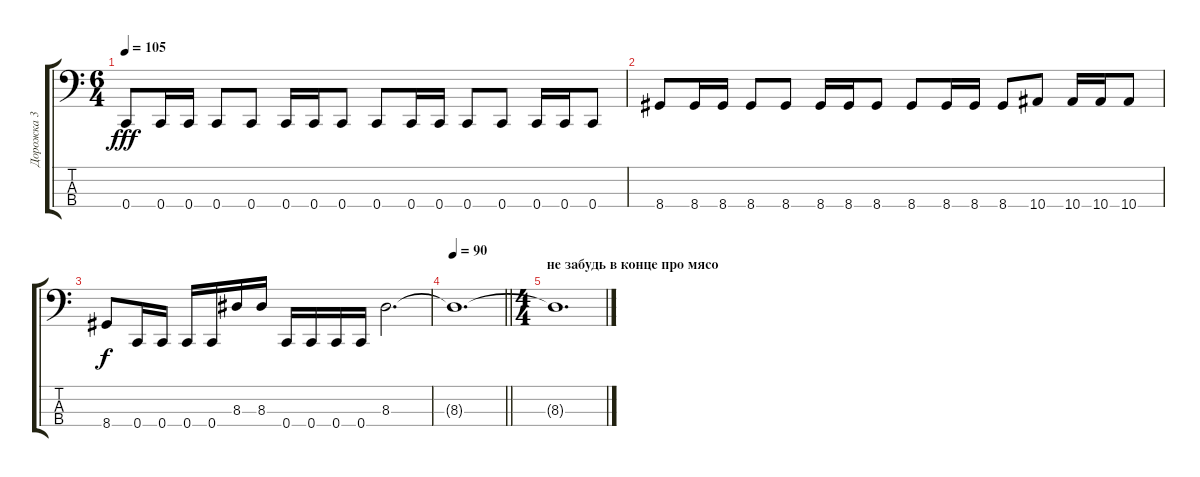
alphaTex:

\track ("Дорожка 3" "Дорожка 3") {instrument electricbassfinger}
\staff {score tabs}
\tuning (F2 C2 G1 C1) {hide}
\ts (6 4)
\tempo 105
\clef f4
\ks c
0.4.8{dy fff} 0.4.16 0.4.16 0.4.8 0.4.8 0.4.16 0.4.16 0.4.8 0.4.8 0.4.16 0.4.16 0.4.8 0.4.8 0.4.16 0.4.16 0.4.8 |
8.4.8 8.4.16 8.4.16 8.4.8 8.4.8 8.4.16 8.4.16 8.4.8 8.4.8 8.4.16 8.4.16 8.4.8 10.4.8 10.4.16 10.4.16 10.4.8 |
8.4.8{dy f} 0.4.16 0.4.16 0.4.16 0.4.16 8.3.16 8.3.16 0.4.16 0.4.16 0.4.16 0.4.16 8.3.2{d} |
\tempo 90
\barLineRight lightlight
8.3{t}.1{d} |
\ts (4 4)
\section ("" "не забудь в конце про мясо")
8.3{t}.1{d}
